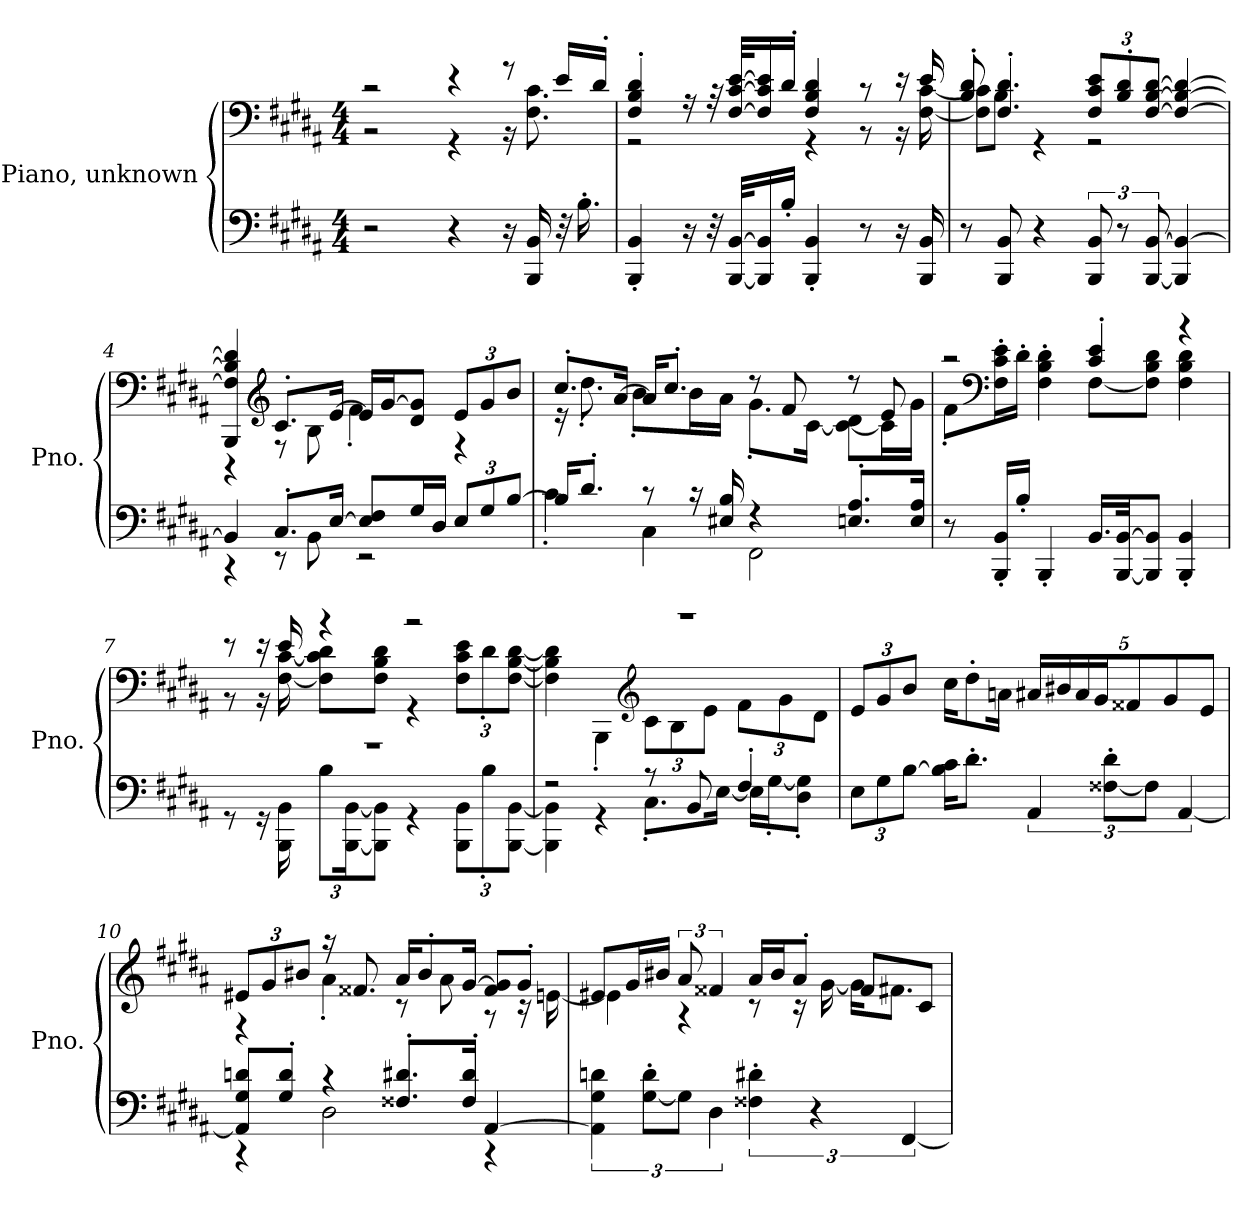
**kern	**kern
*part1	*part1
*staff2	*staff1
*I"Piano, unknown	*
*I'Pno.	*
*clefF4	*clefF4
*k[f#c#g#d#a#]	*k[f#c#g#d#a#]
*M4/4	*M4/4
*MM165	*MM165
=1	=1
*	*^
2r	2r	2r
4r	4r	4r
16r	8r	16r
16BBB/ 16BB/	.	8.F#\ 8.c#\
32r	16e/LL	.
16.B'\	.	.
.	16d#'/JJ	.
=2	=2	=2
4BBB/' 4BB/'	4F#/' 4B/' 4d#/'	2r
16r	16r	.
32r	32r	.
[32BBB/ [32BB/KLL	[32F#/ [32c#/ [32e/KLL	.
16BBB/] 16BB/]	16F#/] 16c#/] 16e/]	.
16B'/JJ	16d#'/JJ	.
4BBB/' 4BB/'	4F#/ 4B/ 4d#/	4r
8r	8r	8r
16r	16r	16r
16BBB/ 16BB/	16e/	[16F#\ [16c#\
=3	=3	=3
8r	8B/' 8d#/'	8F#\] 8c#\]L
8BBB/ 8BB/	4.F#/' 4.d#/'	8B\J
4r	.	4r
*	*Xbrackettup	*
12BBB/ 12BB/	12F#/ 12c#/ 12e/L	2r
12r	12B/' 12d#/'	.
[12BBB/ [12BB/	[12F#/ [12B/ [12d#/J	.
4BBB/] 4BB/_	4F#/_ 4B/_ 4d#/_	.
!!LO:LB:g=z	!!
=4	=4	=4
*^	*	*
4BB/]	4r	4BBB/ 4F#/] 4B/] 4d#/]	4r
*	*	*clefG2	*
8.C#'/L	8r	8.c#'/L	8r
.	8BB\	.	8B\
[16E/Jk	.	[16e/Jk	.
8E/] 8F#/L	2r	16e/LL]	4f#'\
.	.	[16g#/J	.
16G#/L	.	8d#/ 8g#/]J	.
16D#/JJ	.	.	.
*Xbrackettup	*	*	*
12E/L	.	12e/L	4r
12G#/	.	12g#/	.
[12B/J	.	12b/J	.
=5	=5	=5	=5
16B/KL]	4c#'\	8.cc#'/L	16r
8.d#'/J	.	.	8.dd#'\
.	.	[16a#/Jk	.
8r	4C#\	16a#/KL]	8b'\L
.	.	8.cc#'/J	.
16r	.	.	16b\L
16E#X/ 16B/	.	.	16a#\JJ
4r	2FF#\	8r	8.g#'\L
.	.	8f#/	.
.	.	.	[16c#\Jk
8.En/' 8.A#/'L	.	8r	8c#\_ 8d#\L
.	.	8e/	16c#\L]
16E/ 16A#/Jk	.	.	16g#\JJ
*v	*v	*	*
!!LO:LB:g=z	!!
=6	=6	=6
8r	2r	8f#'\L
*	*clefF4	*
16BBB/' 16BB/'LL	.	16F#\' 16c#\' 16e\'L
16B'/JJ	.	16d#'\JJ
4BBB'/	.	4F#\' 4B\' 4d#\'
16.BB/LL	4c#/' 4e/'	[8F#\L
[32BBB/ [32BB/JK	.	.
8BBB/] 8BB/]J	.	8F#\] 8B\ 8d#\J
4BBB/' 4BB/'	4r	4F#\ 4B\ 4d#\
=7	=7	=7
*^	*	*
1r	8r	8r	8r
.	16r	16r	16r
.	16BBB\ 16BB\	16e/	[16F#\ [16c#\
.	12B\L	4r	8F#\] 8c#\] 8d#\L
.	[24BBB\ [24BB\K	.	.
.	8BBB\] 8BB\]J	.	8F#\ 8B\ 8d#\J
.	4r	2r	4r
.	12BBB\ 12BB\L	.	12F#\ 12c#\ 12e\L
.	12B'\	.	12d#'\
.	[12BBB\ [12BB\J	.	[12F#\ [12B\ [12d#\J
=8	=8	=8	=8
2r	4BBB\] 4BB\]	1r	4F#\] 4B\] 4d#\]
.	4r	.	4BBB'\
*	*	*clefG2	*
8r	8.C#'\L	.	12c#\L
.	.	.	12B\
8BB/	.	.	.
.	.	.	12e\J
.	[16E\Jk	.	.
4F#'/	16E\LL]	.	12f#\L
.	[16G#'\J	.	.
.	.	.	12g#\
.	8D#\' 8G#\]'J	.	.
.	.	.	12d#\J
*v	*v	*	*
*	*v	*v
!!LO:LB:g=z
=9	=9
12E\L	12e/L
12G#\	12g#/
[12B\J	12b/J
16B\] 16c#\KL	16cc#\KL
8.d#'\J	8dd#'\
.	16an\Jk
*brackettup	*
6AA#/	20a#X/LL
.	20b#X/
.	20a#/
.	20g#/J
[12F##X\' 12d#\'L	.
.	10f##X/
12F##\J]	.
.	10g#/
[6AA#/	.
.	10e/J
=10	=10
*^	*^
8AA#/] 8G#/ 8dn/L	4r	12e#X/L	4r
.	.	12g#/	.
8G#/' 8d/'J	.	.	.
.	.	12b#X/J	.
4r	2D#\	16r	4a#'\
.	.	8.f##X/	.
8.F##X/' 8.d#X/'L	.	16a#/KL	8r
.	.	8b#'/	.
.	.	.	8a#\
16F##/' 16d#/'Jk	.	[16g#/Jk	.
[4AA#/	4r	8f##/ 8g#/]L	8r
.	.	8g#'/J	16r
.	.	.	[16en\
*v	*v	*	*
!!LO:LB:g=z	!!
=11	=11	=11
6AA#\] 6G#\ 6dn\	8e#X/L	4e\]
.	16g#/L	.
[12G#\' 12d\'L	.	.
.	16b#X/JJ	.
*	*brackettup	*
12G#\J]	12a#/	4r
6D#\	6f##X/	.
6F##X\' 6d#X\'	16a#/LL	8r
.	16b#/J	.
.	8a#'/J	16r
6r	.	.
.	.	[16g#\
.	8f##/L	16g#\KL]
.	.	8.f#X\J
[6FF#/	.	.
.	8c#/J	.
*	*v	*v
=	=
*-	*-
